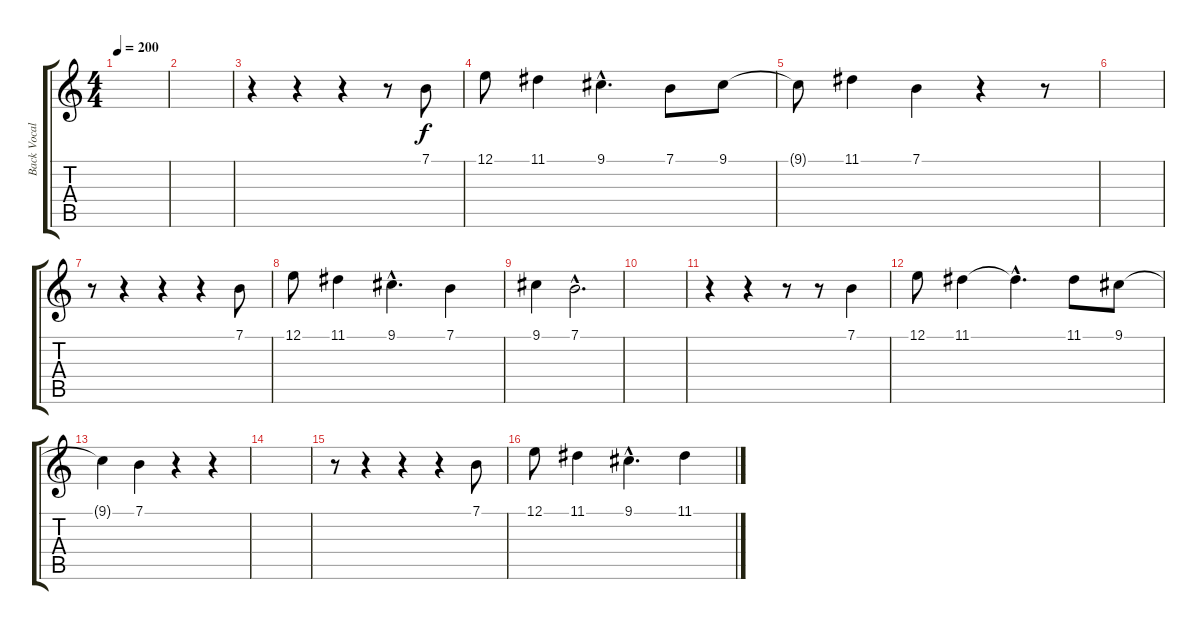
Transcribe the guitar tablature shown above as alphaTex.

\track ("Back Vocals" "Back Vocal") {instrument clarinet}
\staff {score tabs}
\tuning (E4 B3 G3 D3 A2 E2) {hide}
\ts (4 4)
\tempo 200
\clef g2
\ks c
|
|
r.4 r.4 r.4 r.8 7.1.8 |
12.1.8 11.1.4 9.1{hac}.4{d} 7.1.8 9.1.8 |
9.1{t}.8 11.1.4 7.1.4 r.4 r.8 |
|
r.8 r.4 r.4 r.4 7.1.8 |
12.1.8 11.1.4 9.1{hac}.4{d} 7.1.4 |
9.1.4 7.1{hac}.2{d} |
|
r.4 r.4 r.8 r.8 7.1.4 |
12.1.8 11.1.4 11.1{hac t}.4{d} 11.1.8 9.1.8 |
9.1{t}.4 7.1.4 r.4 r.4 |
|
r.8 r.4 r.4 r.4 7.1.8 |
12.1.8 11.1.4 9.1{hac}.4{d} 11.1.4
